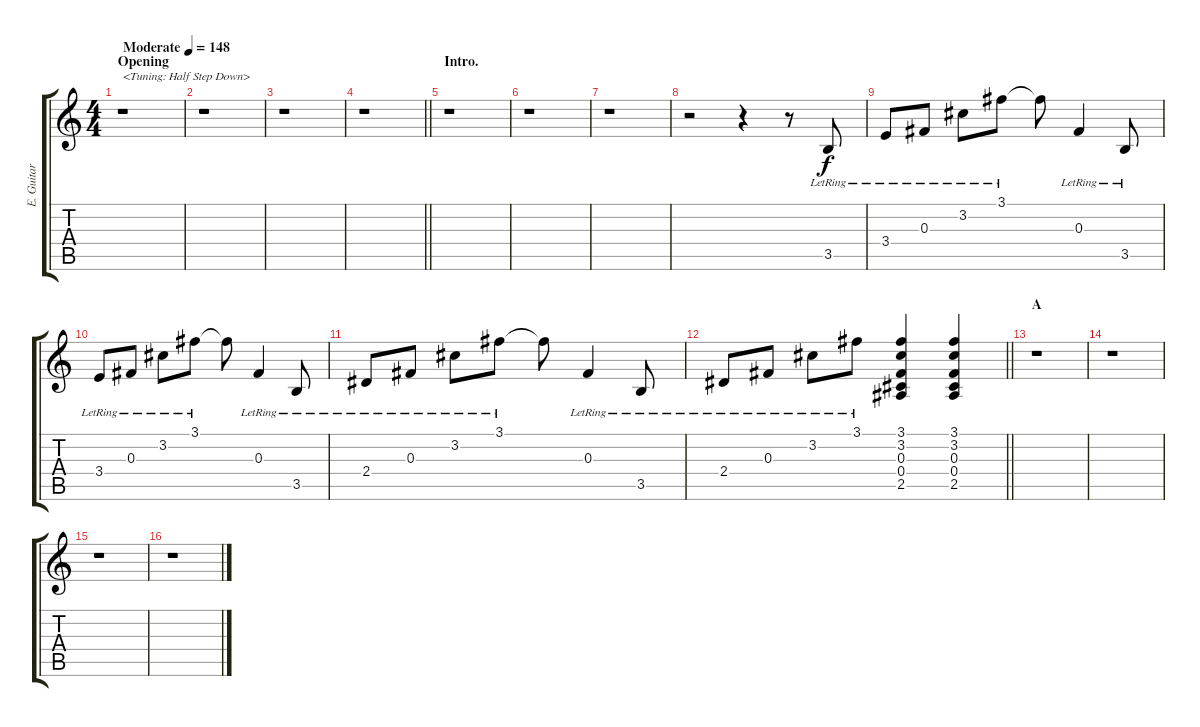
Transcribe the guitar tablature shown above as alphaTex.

\track ("E. Guitar II" "E. Guitar ") {instrument electricguitarclean}
\staff {score tabs}
\tuning (Eb4 Bb3 Gb3 Db3 Ab2 Eb2) {hide}
\ts (4 4)
\section ("" "Opening")
\tempo (148 "Moderate")
\clef g2
\ks c
r.1{txt "<Tuning: Half Step Down>" dy f instrument electricguitarclean} |
r.1 |
r.1 |
\barLineRight lightlight
r.1 |
\section ("" "Intro.")
r.1 |
r.1 |
r.1 |
r.2 r.4 r.8 3.5{lr}.8 |
3.4{lr}.8 0.3{lr}.8 3.2{lr}.8 3.1{lr}.8 3.1{t}.8 0.3{lr}.4 3.5{lr}.8 |
3.4{lr}.8 0.3{lr}.8 3.2{lr}.8 3.1{lr}.8 3.1{t}.8 0.3{lr}.4 3.5{lr}.8 |
2.4{lr}.8 0.3{lr}.8 3.2{lr}.8 3.1{lr}.8 3.1{t}.8 0.3{lr}.4 3.5{lr}.8 |
\barLineRight lightlight
2.4{lr}.8 0.3{lr}.8 3.2{lr}.8 3.1{lr}.8 (3.1 3.2 0.3 0.4 2.5).4 (3.1 3.2 0.3 0.4 2.5).4 |
\section ("" "A")
r.1 |
r.1 |
r.1 |
r.1
